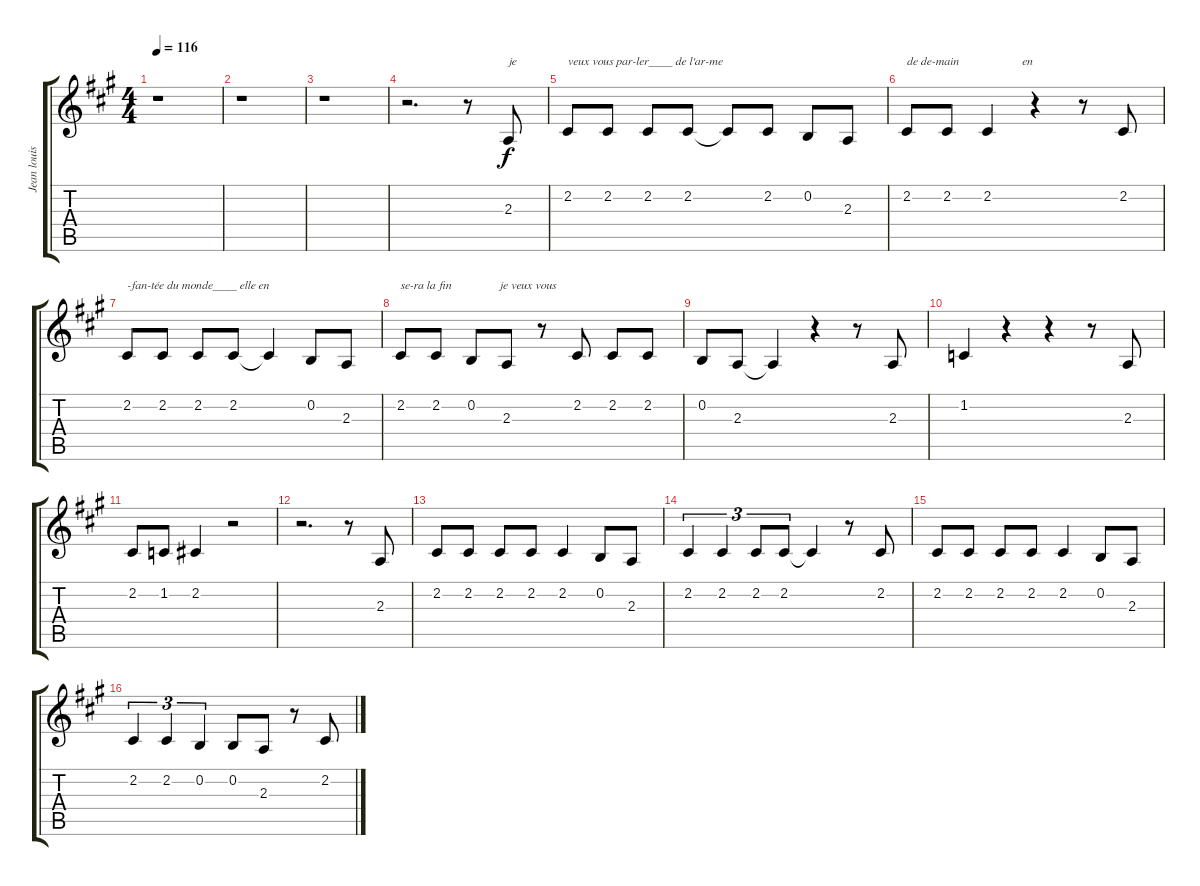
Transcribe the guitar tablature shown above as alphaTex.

\track ("Jean louis Aubert" "Jean louis") {instrument choiraahs}
\staff {score tabs}
\tuning (E4 B3 G3 D3 A2 E2) {hide}
\ts (4 4)
\tempo 116
\clef g2
\ks a
r.1{dy f instrument choiraahs} |
r.1 |
r.1 |
r.2{d} r.8 2.3.8{txt "je"} |
2.2.8{txt "veux vous par-ler____ de l'ar-me"} 2.2.8 2.2.8 2.2.8 2.2{t}.8 2.2.8 0.2.8 2.3.8 |
2.2.8{txt "de de-main                     en"} 2.2.8 2.2.4 r.4 r.8 2.2.8 |
2.2.8{txt "-fan-tée du monde____ elle en"} 2.2.8 2.2.8 2.2.8 2.2{t}.4 0.2.8 2.3.8 |
2.2.8{txt "se-ra la fin                je veux vous"} 2.2.8 0.2.8 2.3.8 r.8 2.2.8 2.2.8 2.2.8 |
0.2.8 2.3.8 2.3{t}.4 r.4 r.8 2.3.8 |
1.2.4 r.4 r.4 r.8 2.3.8 |
2.2.8 1.2.8 2.2.4 r.2 |
r.2{d} r.8 2.3.8 |
2.2.8 2.2.8 2.2.8 2.2.8 2.2.4 0.2.8 2.3.8 |
2.2.4{tu (3 2)} 2.2.4{tu (3 2)} 2.2.8{tu (3 2)} 2.2.8{tu (3 2)} 2.2{t}.4 r.8 2.2.8 |
2.2.8 2.2.8 2.2.8 2.2.8 2.2.4 0.2.8 2.3.8 |
2.2.4{tu (3 2)} 2.2.4{tu (3 2)} 0.2.4{tu (3 2)} 0.2.8 2.3.8 r.8 2.2.8
